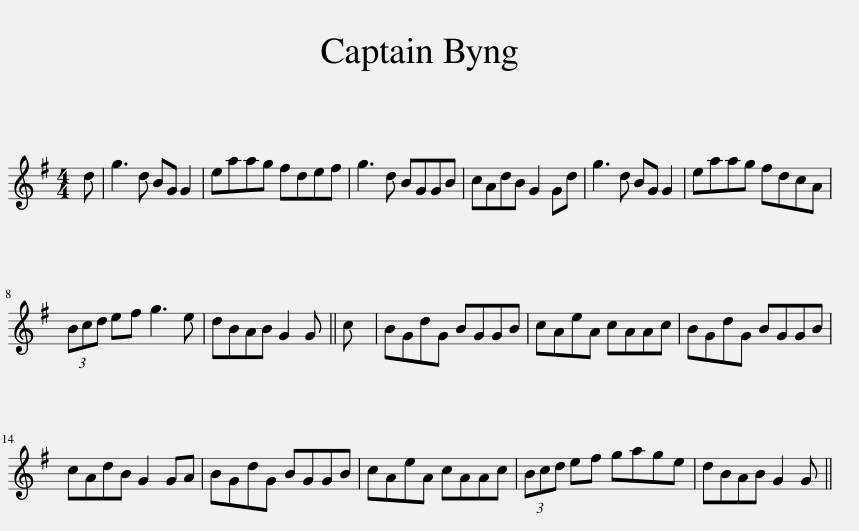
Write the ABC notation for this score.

X:1
L:1/8
M:4/4
I:linebreak $
K:G
V:1 treble
V:1
 d | g3 d BG G2 | eaag fdef | g3 d BGGB | cAdB G2 Gd | %5
 g3 d BG G2 | eaag fdcA |$ (3Bcd ef g3 e | dBAB G2 G || c | %10
 BGdG BGGB | cAeA cAAc | BGdG BGGB |$ cAdB G2 GA | BGdG BGGB | %15
 cAeA cAAc | (3Bcd ef gage | dBAB G2 G || %18
